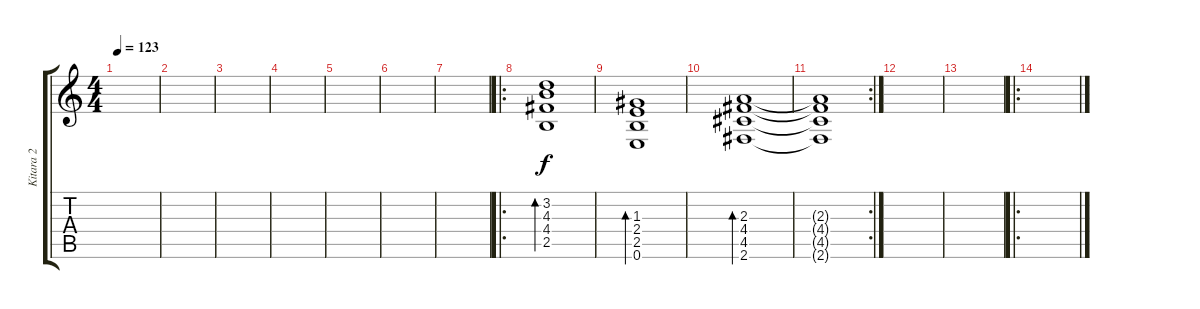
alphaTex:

\track ("Kitara 2" "Kitara 2") {instrument acousticguitarnylon}
\staff {score tabs}
\tuning (E4 B3 G3 D3 A2 E2) {hide}
\ts (4 4)
\tempo 123
\clef g2
\ks c
|
|
|
|
|
|
|
\ro
(3.2 4.3 4.4 2.5).1{bd 120} |
(1.3 2.4 2.5 0.6).1{bd 120} |
(2.3 4.4 4.5 2.6).1{bd 120} |
\rc 2
(2.3{t} 4.4{t} 4.5{t} 2.6{t}).1 |
|
|
\ro
